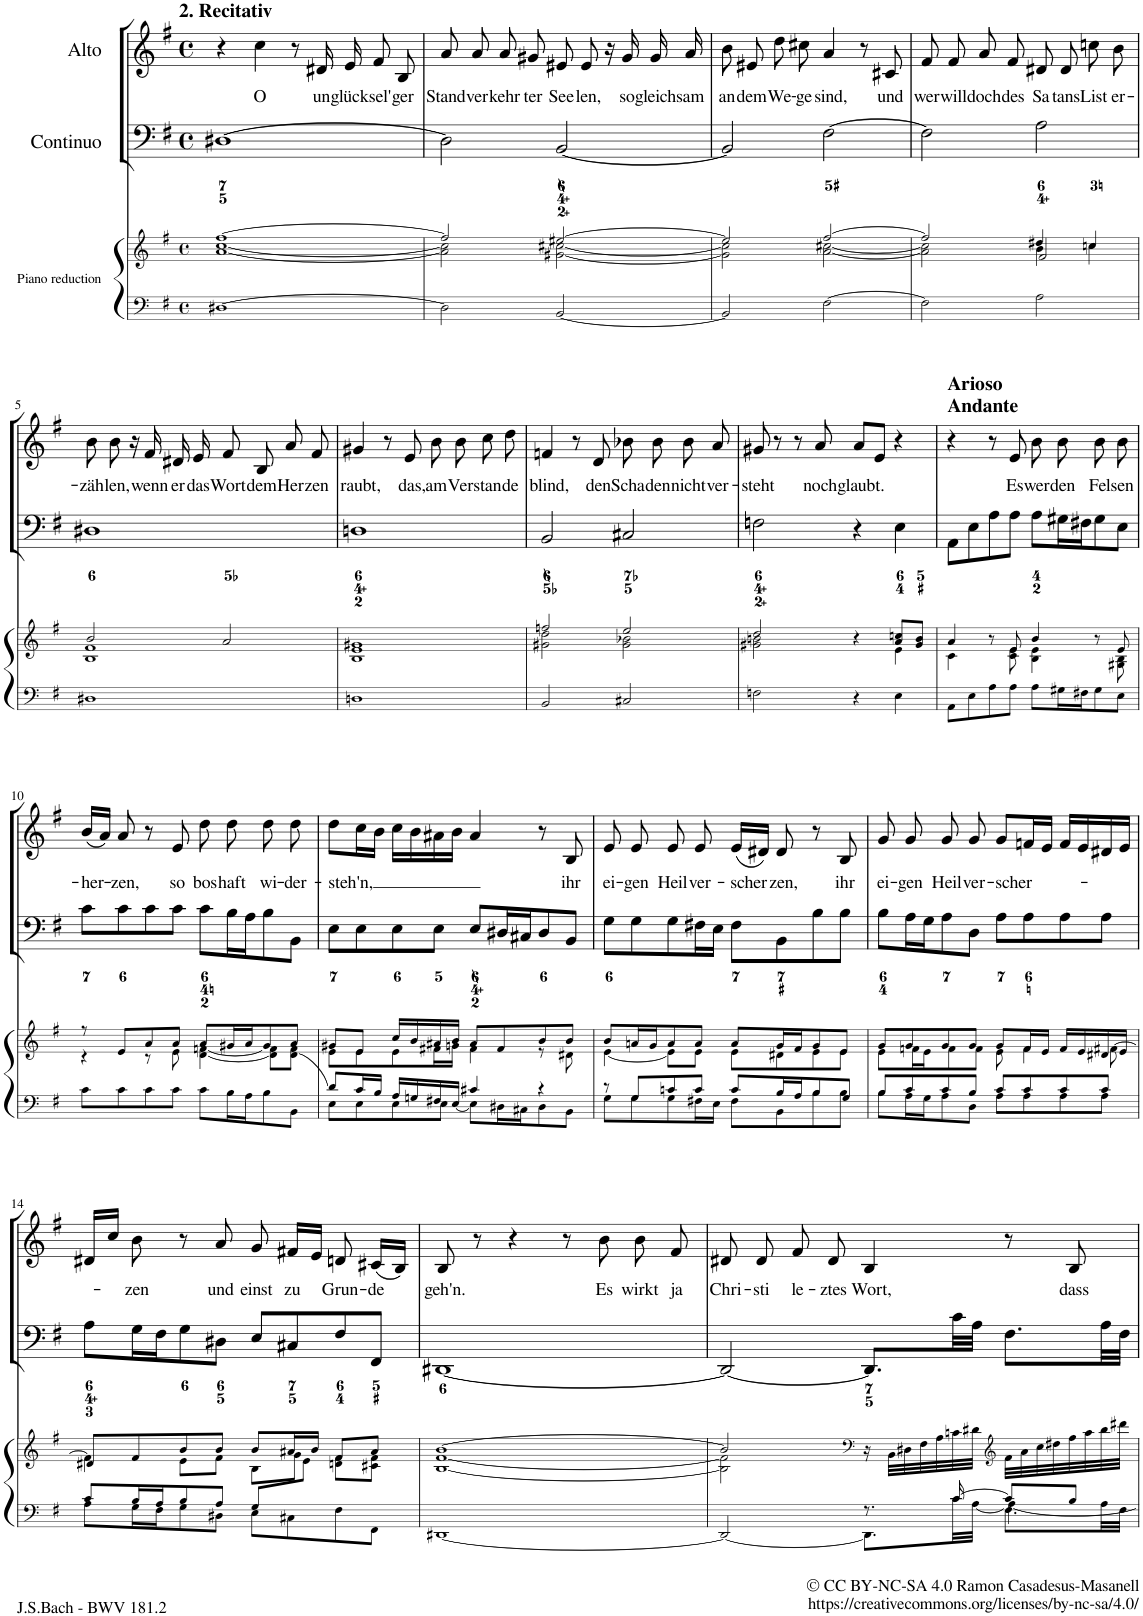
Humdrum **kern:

**kern	**kern	**kern	**kern	**text
*part3	*part3	*part2	*part1	*part1
*staff4	*staff3	*staff2	*staff1	*staff1
*I"Piano reduction	*	*I"Continuo	*I"Alto	*
*I'Pno	*	*	*	*
*stria5	*stria5	*	*	*
*clefF4	*clefG2	*clefF4	*clefG2	*
*k[f#]	*k[f#]	*k[f#]	*k[f#]	*
*M4/4	*M4/4	*M4/4	*M4/4	*
*met(c)	*met(c)	*met(c)	*met(c)	*
=1	=1	=1	=1	=1
*	*^	*	*	*
!	!	!	!	!LO:TX:a:B:t=2. Recitativ	!
[1D#X	[1ff#	[1a [1cc	[1D#X	4r	.
!	!	!	!	!	!LO:LY:b
.	.	.	.	4cc\	O
.	.	.	.	8r	.
!	!	!	!	!	!LO:LY:b
.	.	.	.	16d#X/	un-
!	!	!	!	!	!LO:LY:b
.	.	.	.	16e/	-glück-
!	!	!	!	!	!LO:LY:b
.	.	.	.	8f#/	-sel'-
!	!	!	!	!	!LO:LY:b
.	.	.	.	8B/	-ger
=2	=2	=2	=2	=2	=2
!	!	!	!	!	!LO:LY:b
2D#\]	2ff#/]	2a\] 2cc\]	2D#\]	8a/	Stand
!	!	!	!	!	!LO:LY:b
.	.	.	.	8a/	ver-
!	!	!	!	!	!LO:LY:b
.	.	.	.	8a/	-kehr-
!	!	!	!	!	!LO:LY:b
.	.	.	.	8g#X/	-ter
!	!	!	!	!	!LO:LY:b
[2BB/	[2ee#X/	[2g#X\ [2cc#X\	[2BB/	8e#X/	See-
!	!	!	!	!	!LO:LY:b
.	.	.	.	8e#/	-len,
.	.	.	.	16r	.
!	!	!	!	!	!LO:LY:b
.	.	.	.	16g#/	so
!	!	!	!	!	!LO:LY:b
.	.	.	.	16g#/	gleich-
!	!	!	!	!	!LO:LY:b
.	.	.	.	16a/	-sam
=3	=3	=3	=3	=3	=3
!	!	!	!	!	!LO:LY:b
2BB/]	2ee#/]	2g#\] 2cc#\]	2BB/]	8b\	an
!	!	!	!	!	!LO:LY:b
.	.	.	.	8e#X/	dem
!	!	!	!	!	!LO:LY:b
.	.	.	.	8dd\	We-
!	!	!	!	!	!LO:LY:b
.	.	.	.	8cc#X\	-ge
!	!	!	!	!	!LO:LY:b
[2F#\	[2ff#/	[2a\ [2cc#X\	[2F#\	4a/	sind,
.	.	.	.	8r	.
!	!	!	!	!	!LO:LY:b
.	.	.	.	8c#X/	und
=4	=4	=4	=4	=4	=4
*	*	*^	*	*	*
!	!	!	!	!	!	!LO:LY:b
2F#\]	2ff#/]	2a\] 2cc#\]	2ryy	2F#\]	8f#/	wer
!	!	!	!	!	!	!LO:LY:b
.	.	.	.	.	8f#/	will
!	!	!	!	!	!	!LO:LY:b
.	.	.	.	.	8a/	doch
!	!	!	!	!	!	!LO:LY:b
.	.	.	.	.	8f#/	des
!	!	!	!	!	!	!LO:LY:b
2A\	4dd#X/	4b\	2f#/	2A\	8d#X/	Sa-
!	!	!	!	!	!	!LO:LY:b
.	.	.	.	.	8d#/	-tans
!	!	!	!	!	!	!LO:LY:b
.	4ccn/	4cc\	.	.	8ccn\	List
!	!	!	!	!	!	!LO:LY:b
.	.	.	.	.	8b\	er-
*	*	*v	*v	*	*	*
!!LO:LB:g=z
=5	=5	=5	=5	=5	=5
!	!	!	!	!	!LO:LY:b
1D#X	2b/	1B 1f#	1D#X	8b\	-zäh-
!	!	!	!	!	!LO:LY:b
.	.	.	.	8b\	-len,
.	.	.	.	16r	.
!	!	!	!	!	!LO:LY:b
.	.	.	.	16f#/	wenn
!	!	!	!	!	!LO:LY:b
.	.	.	.	16d#X/	er
!	!	!	!	!	!LO:LY:b
.	.	.	.	16e/	das
!	!	!	!	!	!LO:LY:b
.	2a/	.	.	8f#/	Wort
!	!	!	!	!	!LO:LY:b
.	.	.	.	8B/	dem
!	!	!	!	!	!LO:LY:b
.	.	.	.	8a/	Her-
!	!	!	!	!	!LO:LY:b
.	.	.	.	8f#/	-zen
*	*v	*v	*	*	*
=6	=6	=6	=6	=6
!	!	!	!	!LO:LY:b
1Dn	1B 1e 1g#X	1Dn	4g#X/	raubt,
.	.	.	8r	.
!	!	!	!	!LO:LY:b
.	.	.	8e/	das,
!	!	!	!	!LO:LY:b
.	.	.	8b\	am
!	!	!	!	!LO:LY:b
.	.	.	8b\	Ver-
!	!	!	!	!LO:LY:b
.	.	.	8cc\	-stan-
!	!	!	!	!LO:LY:b
.	.	.	8dd\	-de
=7	=7	=7	=7	=7
*	*^	*	*	*
!	!	!	!	!	!LO:LY:b
2BB/	2ffn/	2g#X\ 2dd\	2BB/	4fn/	blind,
.	.	.	.	8r	.
!	!	!	!	!	!LO:LY:b
.	.	.	.	8d/	den
!	!	!	!	!	!LO:LY:b
2C#X/	2ee/	2g#\ 2b-X\	2C#X/	8b-X\	Scha-
!	!	!	!	!	!LO:LY:b
.	.	.	.	8b-\	-den
!	!	!	!	!	!LO:LY:b
.	.	.	.	8b-\	nicht
!	!	!	!	!	!LO:LY:b
.	.	.	.	8a/	ver-
=8	=8	=8	=8	=8	=8
!	!	!	!	!	!LO:LY:b
2Fn\	2dd/	2g#X\ 2bn\	2Fn\	8g#X/	-steht
.	.	.	.	8r	.
.	.	.	.	8r	.
!	!	!	!	!	!LO:LY:b
.	.	.	.	8a/	noch
!	!	!	!	!	!LO:LY:b
4r	4r	4ryy	4r	8a/L	glaubt.
.	.	.	.	8e/J	.
4E\	8a/ 8ccn/L	4e\	4E\	4r	.
.	8g#/ 8b/J	.	.	.	.
=9	=9	=9	=9	=9	=9
!	!	!	!	!LO:TX:a:B:t=Arioso	!
!	!	!	!	!LO:TX:a:t=Andante	!
8AA\L	4a/	4c\	8AA\L	4r	.
8E\	.	.	8E\	.	.
8A\	8r	8ryy	8A\	8r	.
!	!	!	!	!	!LO:LY:b
8A\J	8e/	8c\ 8e\	8A\J	8e/	Es
!	!	!	!	!	!LO:LY:b
8A\L	4b/	4B\ 4e\	8A\L	8b\	wer-
!	!	!	!	!	!LO:LY:b
16G#X\L	.	.	16G#X\L	8b\	-den
16F#X\J	.	.	16F#X\J	.	.
!	!	!	!	!	!LO:LY:b
8G#\	8r	8ryy	8G#\	8b\	Fel-
!	!	!	!	!	!LO:LY:b
8E\J	8e/	8G#X\ 8B\	8E\J	8b\	-sen-
!!LO:LB:g=z
=10	=10	=10	=10	=10	=10
!	!	!	!	!	!LO:LY:b
8c\L	8r	4r	8c\L	(16b/LL	-her-
.	.	.	.	16a/JJ)	.
!	!	!	!	!	!LO:LY:b
8c\	8e/L	.	8c\	8a/	-zen,
8c\	8a/	8r	8c\	8r	.
!	!	!	!	!	!LO:LY:b
8c\J	8a/J	8e\	8c\J	8e/	so
!	!	!	!	!	!LO:LY:b
8c\L	8a/L	[4d\ [4fn\	8c\L	8dd\	bos-
!	!	!	!	!	!LO:LY:b
16B\L	16g#X/L	.	16B\L	8dd\	-haft
16A\J	16a/J	.	16A\J	.	.
!	!	!	!	!	!LO:LY:b
8B\	8g#/	8d\] 8f\]L	8B\	8dd\	wi-
!	!	!	!	!	!LO:LY:b
8BB\J	8a/J	[>8d\ 8f\J	8BB\J	8dd\	-der-
=11	=11	=11	=11	=11	=11
*^	*	*	*	*	*
!	!	!	!	!	!	!LO:LY:b
8d/L]	8E\L	8g#X/L	8e\L	8E\L	8dd\L	-steh'n,
16c/L	8E\	8e/J	8e\	8E\	16cc\L	.
16B/JJ	.	.	.	.	16b\JJ	.
16A/LL	8E\	16cc/LL	8e\	8E\	16cc\LL	.
16Gn/	.	16b/	.	.	16b\	.
16F#X/	8E\J	16a#X/	16f#X\L	8E\J	16a#X\	.
[<16E/JJ	.	16b/JJ	16gn\JJ	.	16b\JJ	.
4c#X/	8E\L]	8a#/L	4f#\	8E/L	4a#/	.
.	16D#X\L	8f#/	.	16D#X/L	.	.
.	16C#X\J	.	.	16C#X/J	.	.
4r	8D#\	8b/	8r	8D#/	8r	.
!	!	!	!	!	!	!LO:LY:b
.	8BB\J	8b/J	8d#X\	8BB/J	8B/	ihr
=12	=12	=12	=12	=12	=12	=12
!	!	!	!	!	!	!LO:LY:b
8r	8G\L	8b/L	[4e\	8G\L	8e/	ei-
!	!	!	!	!	!	!LO:LY:b
8G/L	8G\	16an/L	.	8G\	8e/	-gen
.	.	16g/J	.	.	.	.
!	!	!	!	!	!	!LO:LY:b
8cn/	8G\	8a/	8e\L]	8G\	8e/	Heil
!	!	!	!	!	!	!LO:LY:b
8c/J	16F#X\L	8a/J	8e\J	16F#X\L	8e/	ver-
.	16E\JJ	.	.	16E\JJ	.	.
!	!	!	!	!	!	!LO:LY:b
8c/L	8F#\L	8a/L	8e\L	8F#\L	(16e/LL	-scher-
.	.	.	.	.	16d#X/JJ)	.
!	!	!	!	!	!	!LO:LY:b
16B/L	8BB\	16g/L	8d#X\	8BB\	8d#/	-zen,
16A/J	.	16f#/J	.	.	.	.
8B/	8B\	8g/	8e\	8B\	8r	.
!	!	!	!	!	!	!LO:LY:b
8G/J	8B\J	8e/J	8e\J	8B\J	8B/	ihr
=13	=13	=13	=13	=13	=13	=13
!	!	!	!	!	!	!LO:LY:b
8B/L	8B\L	8g/L	8e\L	8B\L	8g/	ei-
!	!	!	!	!	!	!LO:LY:b
8c/	16A\L	8g/	16fn\L	16A\L	8g/	-gen
.	16G\J	.	16e\J	16G\J	.	.
!	!	!	!	!	!	!LO:LY:b
8c/	8A\	8g/	8f\	8A\	8g/	Heil
!	!	!	!	!	!	!LO:LY:b
8B/J	8D\J	8g/J	8f\J	8D\J	8g/	ver-
!	!	!	!	!	!	!LO:LY:b
8c/L	8A\L	8g/L	8e\	8A\L	8g/L	-scher-
8c/	8A\	16f/L	4f\	8A\	16fn/L	.
.	.	16e/JJ	.	.	16e/JJ	.
8c/	8A\	16f/LL	.	8A\	16f/LL	.
.	.	16e/	.	.	16e/	.
8c/J	8A\J	16d#X/	[>8f#X\	8A\J	16d#X/	.
.	.	16e/JJ	.	.	16e/JJ	.
!!LO:LB:g=z
=14	=14	=14	=14	=14	=14	=14
*	*	*	*^	*	*	*
8c/L	8A\L	8d#X/L	4f#\]	8ryy	8A\L	16d#X/LL	.
.	.	.	.	.	.	16cc/JJ	.
*	*	*	*v	*v	*	*	*
!	!	!	!	!	!	!LO:LY:b
16B/L	16G\L	8f#/	.	16G\L	8b\	-zen
16A/J	16F#\J	.	.	16F#\J	.	.
8B/	8G\	8b/	8e\L	8G\	8r	.
!	!	!	!	!	!	!LO:LY:b
8A/J	8D#X\J	8b/J	8f#\J	8D#X\J	8a/	und
!	!	!	!	!	!	!LO:LY:b
8G/L	8E\L	8b/L	8B\L	8E/L	8g/	einst
*	*	*	*^	*	*	*
!	!	!	!	!	!	!	!LO:LY:b
8ryy	8C#X\	16a#X/L	8g\J	8e\J	8C#X/	16f#X/LL	zu
.	.	16b/JJ	.	.	.	16e/JJ	.
!	!	!	!	!	!	!	!LO:LY:b
4ryy	8F#\	8f#/L	8dn\ 8f#\L	4ryy	8F#/	8dn/	Grun-
!	!	!	!	!	!	!	!LO:LY:b
.	8FF#\J	8a#/J	8c#X\ 8f#\J	.	8FF#/J	(16c#X/LL	-de
.	.	.	.	.	.	16B/JJ)	.
*v	*v	*	*	*	*	*	*
*	*	*v	*v	*	*	*
=15	=15	=15	=15	=15	=15
!	!	!	!	!	!LO:LY:b
[<1DD#X	[1b	[1B [1f#	[1DD#X	8B/	geh'n.
.	.	.	.	8r	.
.	.	.	.	4r	.
.	.	.	.	8r	.
!	!	!	!	!	!LO:LY:b
.	.	.	.	8b\	Es
!	!	!	!	!	!LO:LY:b
.	.	.	.	8b\	wirkt
!	!	!	!	!	!LO:LY:b
.	.	.	.	8f#/	ja
=16	=16	=16	=16	=16	=16
*^	*	*	*	*	*
*	*^	*	*	*	*	*
!	!	!	!	!	!	!	!LO:LY:b
2.ryy	2DD#/_	2ryy	2b/]	2B\] 2f#\]	2DD#/_	8d#X/	Chri-
!	!	!	!	!	!	!	!LO:LY:b
.	.	.	.	.	.	8d#/	-sti
!	!	!	!	!	!	!	!LO:LY:b
.	.	.	.	.	.	8f#/	le-
!	!	!	!	!	!	!	!LO:LY:b
.	.	.	.	.	.	8d#/	-ztes
*	*	*	*clefF4	*	*	*	*
!	!	!	!	!	!	!	!LO:LY:b
.	8.r	8.DD#\L]	16r	16ryy	8.DD#/L]	4B/	Wort,
.	.	.	32BB\LLL	16ryy	.	.	.
.	.	.	32D#X\	.	.	.	.
.	.	.	32F#\	8ryy	.	.	.
.	.	.	32A\	.	.	.	.
.	[16c/	32c\LL	32cn\	.	32c\LL	.	.
.	.	[32A\JJJ	32d#X\JJJ	.	32A\JJJ	.	.
*	*	*	*clefG2	*	*	*	*
4A\_	8c/L]	8.F#\L	32f#\LLL	4ryy	8.F#\L	8r	.
.	.	.	32a\	.	.	.	.
.	.	.	32cc\	.	.	.	.
.	.	.	32dd#X\	.	.	.	.
!	!	!	!	!	!	!	!LO:LY:b
.	8B/J	.	32ff#\	.	.	8B/	dass
.	.	.	32aa\	.	.	.	.
.	.	32A\LL	32bb\	.	32A\LL	.	.
.	.	32F#\JJJ	32ddd#X\JJJ	.	32F#\JJJ	.	.
*v	*v	*v	*	*	*	*	*
*	*v	*v	*	*	*
=	=	=	=	=
*-	*-	*-	*-	*-
